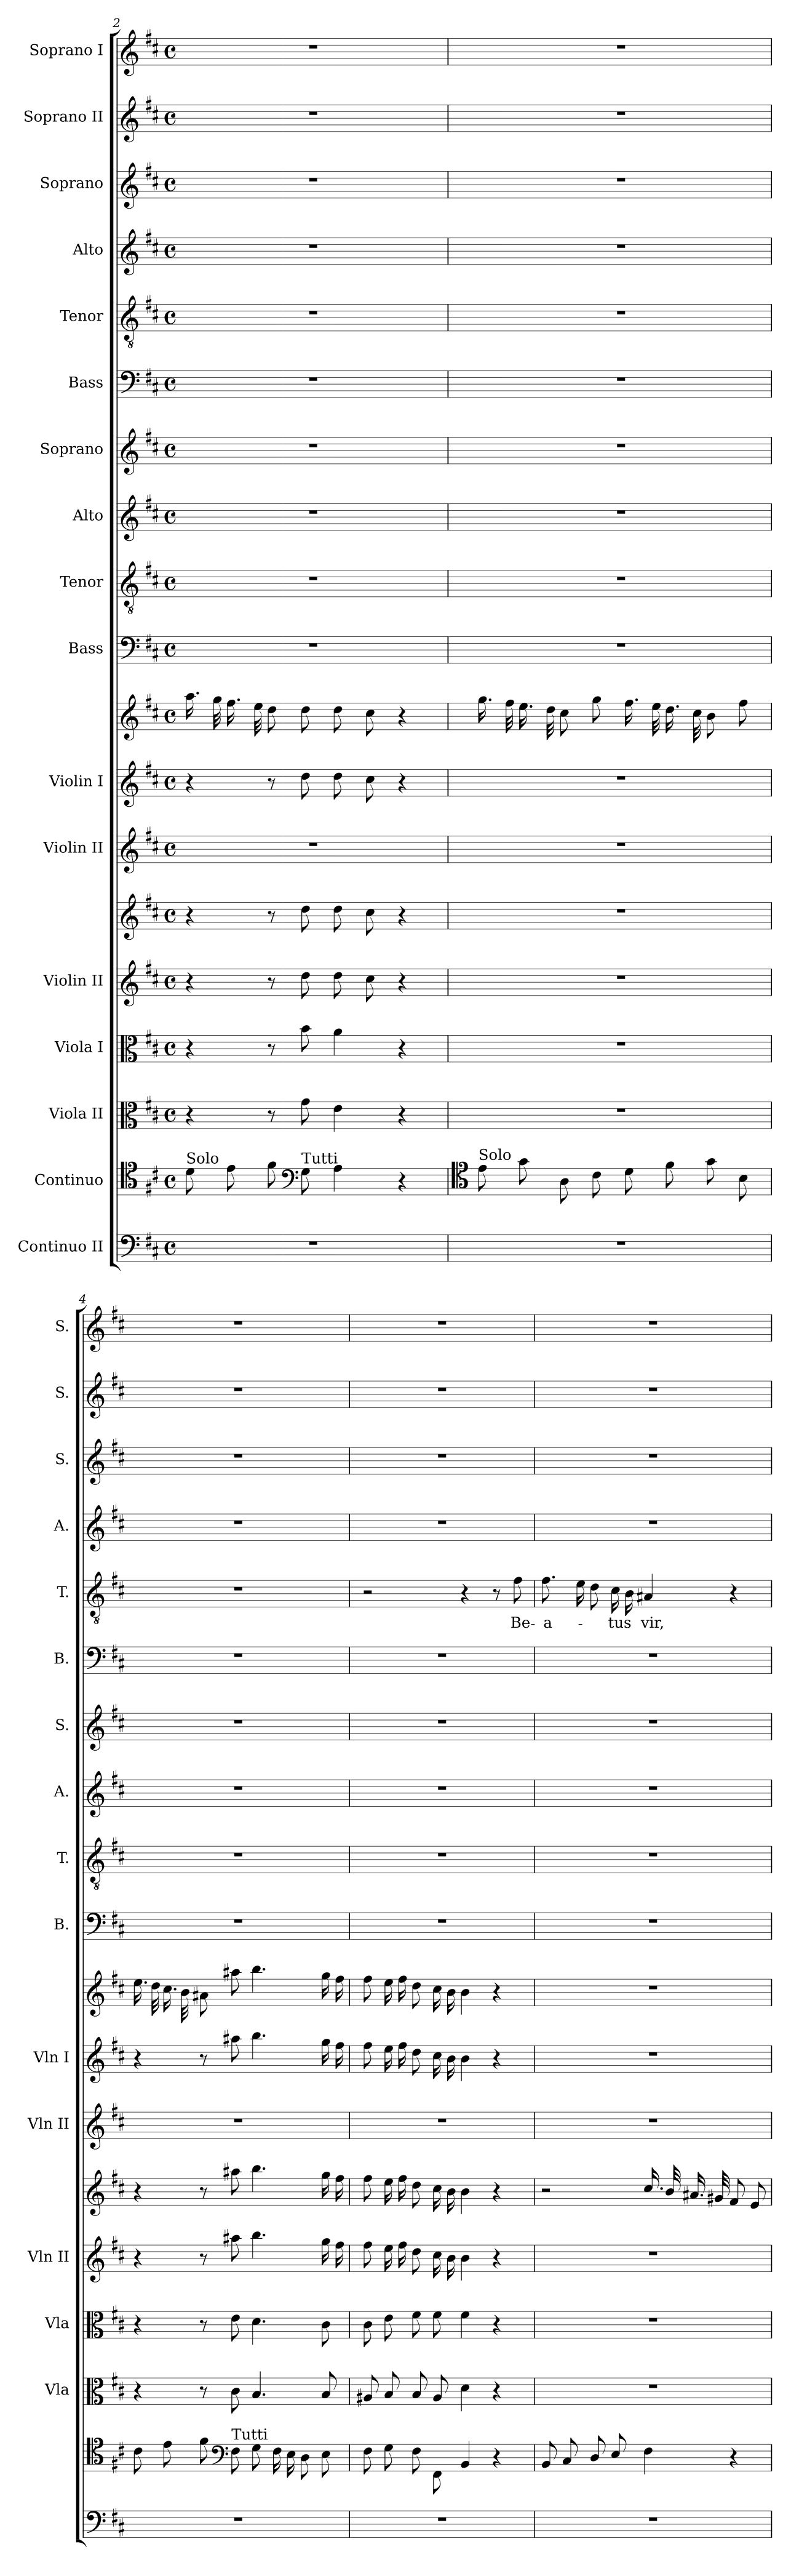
**kern	**kern	**kern	**kern	**kern	**kern	**kern	**kern	**kern	**kern	**kern	**kern	**kern	**kern	**kern	**text	**kern	**kern	**kern	**kern
*part17	*part16	*part15	*part14	*part13	*part13	*part12	*part11	*part11	*part10	*part9	*part8	*part7	*part6	*part5	*part5	*part4	*part3	*part2	*part1
*staff19	*staff18	*staff17	*staff16	*staff15	*staff14	*staff13	*staff12	*staff11	*staff10	*staff9	*staff8	*staff7	*staff6	*staff5	*staff5	*staff4	*staff3	*staff2	*staff1
*I"Continuo II	*I"Continuo	*I"Viola II	*I"Viola I	*I"Violin II	*	*I"Violin II	*I"Violin I	*	*I"Bass	*I"Tenor	*I"Alto	*I"Soprano	*I"Bass	*I"Tenor	*	*I"Alto	*I"Soprano	*I"Soprano II	*I"Soprano I
*	*	*I'Vla	*I'Vla	*I'Vln II	*	*I'Vln II	*I'Vln I	*	*I'B.	*I'T.	*I'A.	*I'S.	*I'B.	*I'T.	*	*I'A.	*I'S.	*I'S.	*I'S.
*clefF4	*clefC4	*clefC3	*clefC3	*clefG2	*clefG2	*clefG2	*clefG2	*clefG2	*clefF4	*clefGv2	*clefG2	*clefG2	*clefF4	*clefGv2	*	*clefG2	*clefG2	*clefG2	*clefG2
*	*	*	*	*	*	*	*	*	*	*ITrd7c12	*	*	*	*ITrd7c12	*	*	*	*	*
*k[f#c#]	*k[f#c#]	*k[f#c#]	*k[f#c#]	*k[f#c#]	*k[f#c#]	*k[f#c#]	*k[f#c#]	*k[f#c#]	*k[f#c#]	*k[f#c#]	*k[f#c#]	*k[f#c#]	*k[f#c#]	*k[f#c#]	*	*k[f#c#]	*k[f#c#]	*k[f#c#]	*k[f#c#]
*D:	*D:	*D:	*D:	*D:	*D:	*D:	*D:	*D:	*D:	*D:	*D:	*D:	*D:	*D:	*	*D:	*D:	*D:	*D:
*M4/4	*M4/4	*M4/4	*M4/4	*M4/4	*M4/4	*M4/4	*M4/4	*M4/4	*M4/4	*M4/4	*M4/4	*M4/4	*M4/4	*M4/4	*	*M4/4	*M4/4	*M4/4	*M4/4
*met(c)	*met(c)	*met(c)	*met(c)	*met(c)	*met(c)	*met(c)	*met(c)	*met(c)	*met(c)	*met(c)	*met(c)	*met(c)	*met(c)	*met(c)	*	*met(c)	*met(c)	*met(c)	*met(c)
=2	=2	=2	=2	=2	=2	=2	=2	=2	=2	=2	=2	=2	=2	=2	=2	=2	=2	=2	=2
!	!LO:TX:a:t=Solo	!	!	!	!	!	!	!	!	!	!	!	!	!	!	!	!	!	!
1r	8di\	4r	4r	4r	4r	1r	4r	16.aai\	1r	1r	1r	1r	1r	1r	.	1r	1r	1r	1r
.	.	.	.	.	.	.	.	32ggi\	.	.	.	.	.	.	.	.	.	.	.
.	8ei\	.	.	.	.	.	.	16.ff#i\	.	.	.	.	.	.	.	.	.	.	.
.	.	.	.	.	.	.	.	32eei\	.	.	.	.	.	.	.	.	.	.	.
.	8f#i\	8r	8r	8r	8r	.	8r	8ddi\	.	.	.	.	.	.	.	.	.	.	.
*	*clefF4	*	*	*	*	*	*	*	*	*	*	*	*	*	*	*	*	*	*
!	!LO:TX:a:t=Tutti	!	!	!	!	!	!	!	!	!	!	!	!	!	!	!	!	!	!
.	8Gi\	8gi\	8bi\	8ddi\	8ddi\	.	8ddi\	8ddi\	.	.	.	.	.	.	.	.	.	.	.
.	4Ai\	4ei\	4ai\	8ddi\	8ddi\	.	8ddi\	8ddi\	.	.	.	.	.	.	.	.	.	.	.
.	.	.	.	8cc#i\	8cc#i\	.	8cc#i\	8cc#i\	.	.	.	.	.	.	.	.	.	.	.
.	4r	4r	4r	4r	4r	.	4r	4r	.	.	.	.	.	.	.	.	.	.	.
=3	=3	=3	=3	=3	=3	=3	=3	=3	=3	=3	=3	=3	=3	=3	=3	=3	=3	=3	=3
*	*clefC4	*	*	*	*	*	*	*	*	*	*	*	*	*	*	*	*	*	*
!	!LO:TX:a:t=Solo	!	!	!	!	!	!	!	!	!	!	!	!	!	!	!	!	!	!
1r	8ei\	1r	1r	1r	1r	1r	1r	16.ggi\	1r	1r	1r	1r	1r	1r	.	1r	1r	1r	1r
.	.	.	.	.	.	.	.	32ff#i\	.	.	.	.	.	.	.	.	.	.	.
.	8gi\	.	.	.	.	.	.	16.eei\	.	.	.	.	.	.	.	.	.	.	.
.	.	.	.	.	.	.	.	32ddi\	.	.	.	.	.	.	.	.	.	.	.
.	8Ai\	.	.	.	.	.	.	8cc#i\	.	.	.	.	.	.	.	.	.	.	.
.	8c#i\	.	.	.	.	.	.	8ggi\	.	.	.	.	.	.	.	.	.	.	.
.	8di\	.	.	.	.	.	.	16.ff#i\	.	.	.	.	.	.	.	.	.	.	.
.	.	.	.	.	.	.	.	32eei\	.	.	.	.	.	.	.	.	.	.	.
.	8f#i\	.	.	.	.	.	.	16.ddi\	.	.	.	.	.	.	.	.	.	.	.
.	.	.	.	.	.	.	.	32cc#i\	.	.	.	.	.	.	.	.	.	.	.
.	8gi\	.	.	.	.	.	.	8bi\	.	.	.	.	.	.	.	.	.	.	.
.	8Bi\	.	.	.	.	.	.	8ff#i\	.	.	.	.	.	.	.	.	.	.	.
=4	=4	=4	=4	=4	=4	=4	=4	=4	=4	=4	=4	=4	=4	=4	=4	=4	=4	=4	=4
1r	8c#i\	4r	4r	4r	4r	1r	4r	16.eei\	1r	1r	1r	1r	1r	1r	.	1r	1r	1r	1r
.	.	.	.	.	.	.	.	32ddi\	.	.	.	.	.	.	.	.	.	.	.
.	8ei\	.	.	.	.	.	.	16.cc#i\	.	.	.	.	.	.	.	.	.	.	.
.	.	.	.	.	.	.	.	32bi\	.	.	.	.	.	.	.	.	.	.	.
.	8f#i\	8r	8r	8r	8r	.	8r	8a#Xi\	.	.	.	.	.	.	.	.	.	.	.
*	*clefF4	*	*	*	*	*	*	*	*	*	*	*	*	*	*	*	*	*	*
!	!LO:TX:a:t=Tutti	!	!	!	!	!	!	!	!	!	!	!	!	!	!	!	!	!	!
.	8F#i\	8c#i\	8ei\	8aa#Xi\	8aa#Xi\	.	8aa#Xi\	8aa#Xi\	.	.	.	.	.	.	.	.	.	.	.
.	8Gi\	4.Bi/	4.di\	4.bbi\	4.bbi\	.	4.bbi\	4.bbi\	.	.	.	.	.	.	.	.	.	.	.
.	16F#i\	.	.	.	.	.	.	.	.	.	.	.	.	.	.	.	.	.	.
.	16Ei\	.	.	.	.	.	.	.	.	.	.	.	.	.	.	.	.	.	.
.	8Di\	.	.	.	.	.	.	.	.	.	.	.	.	.	.	.	.	.	.
.	8Ei\	8Bi/	8c#i\	16ggi\	16ggi\	.	16ggi\	16ggi\	.	.	.	.	.	.	.	.	.	.	.
.	.	.	.	16ff#i\	16ff#i\	.	16ff#i\	16ff#i\	.	.	.	.	.	.	.	.	.	.	.
!!LO:LB:g=z
=5	=5	=5	=5	=5	=5	=5	=5	=5	=5	=5	=5	=5	=5	=5	=5	=5	=5	=5	=5
1r	8F#i\	8A#Xi/	8c#i\	8ff#i\	8ff#i\	1r	8ff#i\	8ff#i\	1r	1r	1r	1r	1r	2r	.	1r	1r	1r	1r
.	8Gi\	8Bi/	8ei\	16eei\	16eei\	.	16eei\	16eei\	.	.	.	.	.	.	.	.	.	.	.
.	.	.	.	16ff#i\	16ff#i\	.	16ff#i\	16ff#i\	.	.	.	.	.	.	.	.	.	.	.
.	8F#i\	8Bi/	8f#i\	8ddi\	8ddi\	.	8ddi\	8ddi\	.	.	.	.	.	.	.	.	.	.	.
.	8FF#i\	8A#i/	8f#i\	16cc#i\	16cc#i\	.	16cc#i\	16cc#i\	.	.	.	.	.	.	.	.	.	.	.
.	.	.	.	16bi\	16bi\	.	16bi\	16bi\	.	.	.	.	.	.	.	.	.	.	.
.	4BBi/	4di\	4f#i\	4bi\	4bi\	.	4bi\	4bi\	.	.	.	.	.	4r	.	.	.	.	.
.	4r	4r	4r	4r	4r	.	4r	4r	.	.	.	.	.	8r	.	.	.	.	.
!	!	!	!	!	!	!	!	!	!	!	!	!	!	!	!LO:LY:b:color=#000000	!	!	!	!
.	.	.	.	.	.	.	.	.	.	.	.	.	.	8F#i\	Be-	.	.	.	.
=6	=6	=6	=6	=6	=6	=6	=6	=6	=6	=6	=6	=6	=6	=6	=6	=6	=6	=6	=6
!	!	!	!	!	!	!	!	!	!	!	!	!	!	!	!LO:LY:b:color=#000000	!	!	!	!
1r	8BBi/	1r	1r	1r	2r	1r	1r	1r	1r	1r	1r	1r	1r	8.F#i\	-a-	1r	1r	1r	1r
.	8C#i/	.	.	.	.	.	.	.	.	.	.	.	.	.	.	.	.	.	.
.	.	.	.	.	.	.	.	.	.	.	.	.	.	16Ei\	.	.	.	.	.
.	8Di/	.	.	.	.	.	.	.	.	.	.	.	.	8Di\	.	.	.	.	.
!	!	!	!	!	!	!	!	!	!	!	!	!	!	!	!LO:LY:b:color=#000000	!	!	!	!
.	8Ei/	.	.	.	.	.	.	.	.	.	.	.	.	16C#i\	-tus	.	.	.	.
.	.	.	.	.	.	.	.	.	.	.	.	.	.	16BBi\	.	.	.	.	.
!	!	!	!	!	!	!	!	!	!	!	!	!	!	!	!LO:LY:b:color=#000000	!	!	!	!
.	4F#i\	.	.	.	16.cc#i/	.	.	.	.	.	.	.	.	4AA#Xi/	vir,	.	.	.	.
.	.	.	.	.	32bi/	.	.	.	.	.	.	.	.	.	.	.	.	.	.
.	.	.	.	.	16.a#Xi/	.	.	.	.	.	.	.	.	.	.	.	.	.	.
.	.	.	.	.	32g#Xi/	.	.	.	.	.	.	.	.	.	.	.	.	.	.
.	4r	.	.	.	8f#i/	.	.	.	.	.	.	.	.	4r	.	.	.	.	.
.	.	.	.	.	8ei/	.	.	.	.	.	.	.	.	.	.	.	.	.	.
=	=	=	=	=	=	=	=	=	=	=	=	=	=	=	=	=	=	=	=
*-	*-	*-	*-	*-	*-	*-	*-	*-	*-	*-	*-	*-	*-	*-	*-	*-	*-	*-	*-
